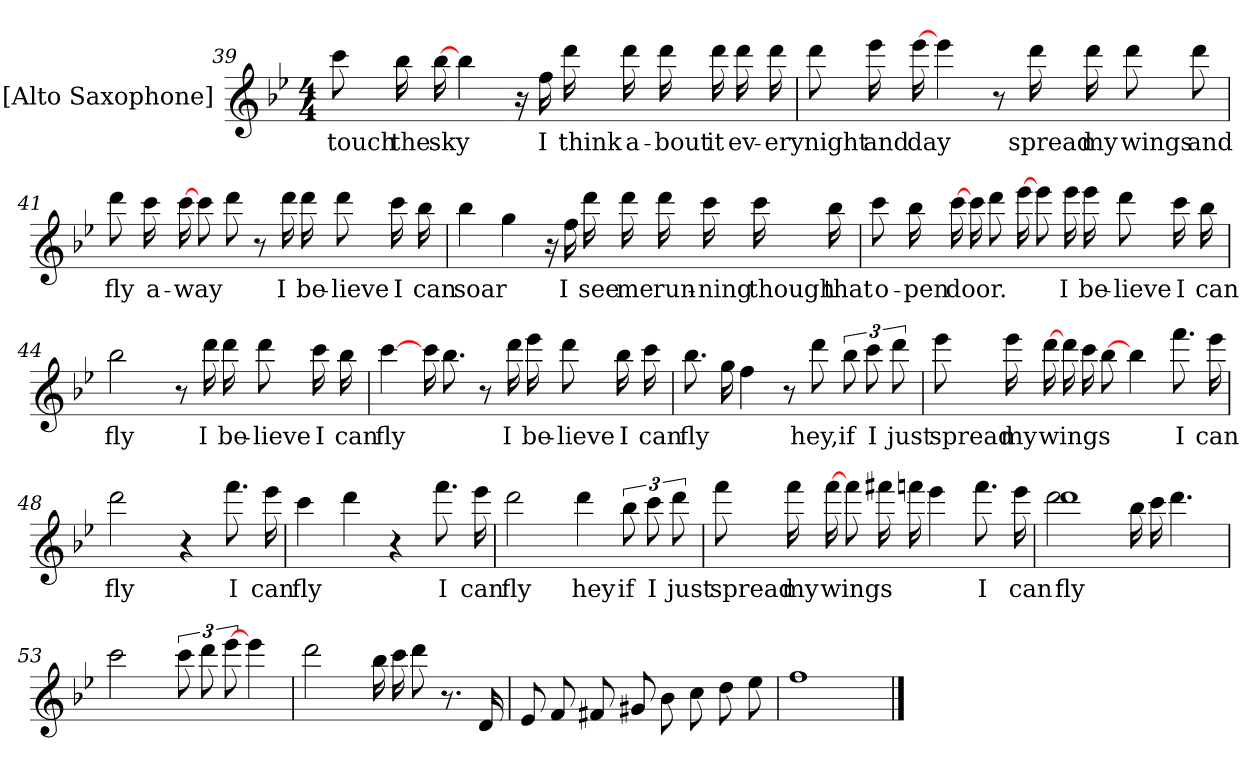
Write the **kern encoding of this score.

**kern	**text
*part1	*part1
*staff1	*staff1
*I"[Alto Saxophone]	*
*I'A Sax	*
*clefG2	*
*ITrd5c9	*
*k[b-e-a-d-g-]	*
*D-:	*
*M4/4	*
=39	=39
8ee-L	-touch
16dd-	-the
[16dd-	-sky
4dd-	.
16r	.
16a-	-I
16ff	-think
16ff	-a-
16ffLL	-bout
16ff	-it
16ff	-ev-
16ff	-ery
=40	=40
8ffL	-night
16gg-	-and
[16gg-	-day
4gg-	.
8r	.
16ff	-spread
16ff	-my
8ffL	-wings
8ff	-and
=41	=41
8ffL	-fly
16ee-	-a-
[16ee-	-way
8ee-L	.
8ff	.
8r	.
16ff	-I
16ff	-be-
8ffL	-lieve
16ee-	-I
16dd-	-can
=42	=42
4dd-	-soar
4b-	.
16r	.
16a-	-I
16ff	-see
16ff	-me
16ffLL	-run-
16ee-	-ning
16ee-	-though
16dd-	-that
=43	=43
8ee-L	-o-
16dd-	-pen
[16ee-	-door.
16ee-LL	.
8ff	.
[16gg-	.
8gg-L	.
16gg-	-I
16gg-	-be-
8ffL	-lieve
16ee-	-I
16dd-	-can
=44	=44
2dd-	-fly
8r	.
16ff	-I
16ff	-be-
8ffL	-lieve
16ee-	-I
16dd-	-can
=45	=45
[4ee-	-fly
16ee-LL	.
8.dd-	.
8r	.
16ff	-I
16gg-	-be-
8ffL	-lieve
16dd-	-I
16ee-	-can
=46	=46
8.dd-L	-fly
16b-	.
4a-	.
8r	.
8ff	-hey,
12dd-L	-if
12ee-	-I
12ff	-just
=47	=47
8gg-L	-spread
16gg-	-my
[16ff	-wings
16ffLL	.
16ee-	.
[8dd-	.
4dd-	.
8.aa-L	-I
16gg-	-can
=48	=48
2ff	-fly
4r	.
8.aa-L	-I
16gg-	-can
=49	=49
4ee-	-fly
4ff	.
4r	.
8.aa-L	-I
16gg-	-can
=50	=50
2ff	-fly
4ff	-hey
12dd-L	-if
12ee-	-I
12ff	-just
=51	=51
8aa-L	-spread
16aa-	-my
[16aa-	-wings
8aa-L	.
16aa	.
16aa-	.
4gg-	.
8.aa-L	-I
16gg-	-can
=52	=52
*^	*
1ff	2ff	-fly
.	16dd-LL	.
.	16ee-	.
.	4.ff	.
*v	*v	*
=53	=53
2ee-	.
12ee-L	.
12ff	.
[12gg-	.
4gg-	.
=54	=54
2ff	.
16dd-LL	.
16ee-	.
8ff	.
8.r	.
16F	.
=55	=55
8G-L	.
8A-	.
8A	.
8B	.
8d-L	.
8e-	.
8f	.
8g-	.
=56	=56
1a-	.
==	==
*-	*-
